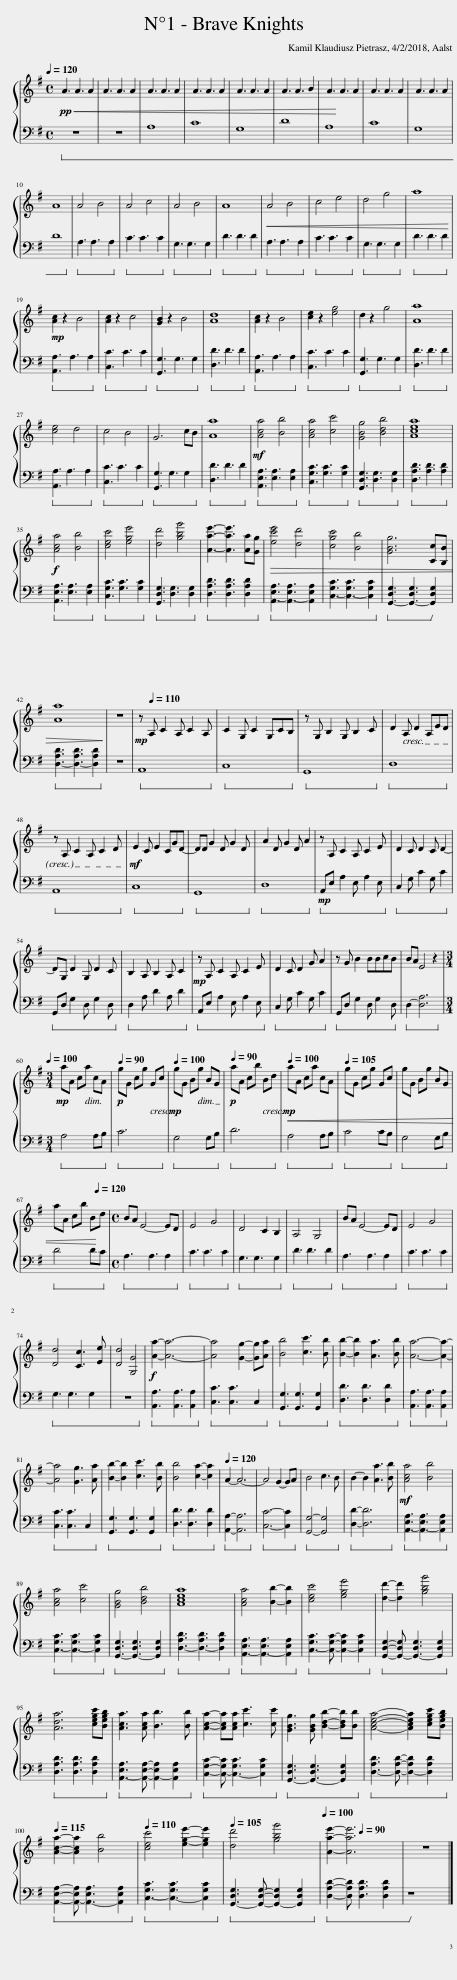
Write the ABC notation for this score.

X:1
%%score { 1 | 2 }
L:1/8
Q:1/4=120
M:4/4
I:linebreak $
K:G
V:1 treble
V:2 bass
V:1
!pp!!<(! A3 A3 A2 | A3 A3 A2 | A3 A3 A2 | A3 A3 A2 | A3 A3 A2 | %5
 A3 A3 B2 | A3!<)! A3 A2 | A3 A3 A2 | A3 A3 A2 |$ A8 | %10
 A4 B4 | A4 c4 | A4 B4 | A8 |!<(! A4 B4 | %15
 c4 e4 | d4 g4 | a8!<)! |$!mp! [Ac]2 z2 B4 | [Ac]2 z2 c4 | %20
 [GB]2 z2 B4 | [Ad]8 | [Ac]2 z2 B4 | [ce]2 z2 [eg]4 | d2 z2 g4 | %25
 [Aa]8 |$ [ce]4 d4 | c4 B4 | G6 cB | [Aa]8 | %30
!mf! [Aca]4 [Bb]4 | [Aca]4 [cc']4 | [GBg]4 [Bdb]4 | [Acea]8 |$!f! [Aca]4 [Bb]4 | %35
 [cec']4 [ege']4 | [dd']4 [gbg']4 | [Aae']3- [Aae']3 [Aa][Gg] |!>(! [ec'e']4 [dd']4 | [cgc']4 [Bb]4 | %40
 [GBg]6 [Cc][B,B] |$ [Aa]8!>)! | z8 |!mp! z[Q:1/4=110] A, C2 A, C2 A, | C2 G, C2 G,CB, | %45
 z G, B,2 G, B,2 C | D2 A, D2 A,ED |$ z A, C2 A, C2 D |!mf! E2 C E2 CGD- | DD G2 D G2 D | %50
 A2 D G2 D A2 | z A, C2 A, C2 E | D2 C D2 C D2- |$ DG, D2 G, D2 C | B,2 A, B,2 A, C2 | %55
!mp! z A, C2 A, C2 E | D2 C D2 G A2 | z G B2 BBcB | BA E4 z2 |$[M:3/4][Q:1/4=100]!mp! aA ca cA | %60
[Q:1/4=90]!p! gG cg Gc |[Q:1/4=100]!mp! gG Bg BG |[Q:1/4=90]!p! aA cb Bd |[Q:1/4=100]!mp! aA ca cA |[Q:1/4=105] gG cg Gc | %65
 gG Bg BG |$ aA cb Bd |[M:4/4][Q:1/4=120] BA E4- ED | E4 G4 | D4 C2 B,2 | %70
 A,4 G,4 | BA E4- ED | E4 G4 |$ [Dd]4 [Cc]3 [Ee] | [Dd]4 [G,G]4 | %75
!f! [Aa]2- [Aa]6- | [Aa]4 [Gg]2- [Gg][Aa] | [Bb]4 [cc']3 [Bb] | [Bb]2- [Bb]2 [Aa]3 [Bb] | [Aa]6- [Aa]2- |$ %80
 [Aa]4 [Gg]3 [Aa] | [Bb]2- [Bb]2 [cc']3 [Bb] | [Bb]4 [ca]2- [ca]2 |[Q:1/4=120] A2- A6- | A4 G2- GA | %85
 B4 c3 B | B2- B2 [Aa]3 [Bb] |!mf! [Aca]4 [Bb]4 |$ [Aca]4 [cc']4 | [GBg]4 [Bdb]4 | %90
 [Acea]8 | [Aca]4 [Bb]2- [Bb]2 | [cec']4 [ege']4 | [dd']2- [dd']2 [gbg']4 |$ [Ada]6 [cegc'][Begb] | %95
 [Aca]3 [Aca] [Bb]3 [Bb] | [Aca]2- [Aca][Aca] [cc']3 [cc'] | [GBg]3 [GBg] [Bdb]2- [Bdb][Bb] | [Acea]4- [Acea]2 [cegc'][Begb] |$[Q:1/4=115] [Aca]2- [Aca]2 [Bb]4 | %100
[Q:1/4=110] [cec']4 [ege']2- [ege']2 |[Q:1/4=105] [dd']4 [gbg']4 |[Q:1/4=100] [Aae']2- [Aae']6[Q:1/4=90] | z8 |] %104
V:2
!ped! z8 | z8 | A,8 | C8 | G,8 | %5
 D8 | A,8 | C8 | G,8 |$ D8!ped-up! | %10
!ped! A,3 A,3 A,2!ped-up! |!ped! C3 C3 C2!ped-up! |!ped! G,3 G,3 G,2!ped-up! |!ped! D3 D3 D2!ped-up! |!ped! A,3 A,3 A,2!ped-up! | %15
!ped! C3 C3 C2!ped-up! |!ped! G,3 G,3 G,2!ped-up! |!ped! D3 D3 D2!ped-up! |$!ped! [A,,A,]3 A,3 A,2!ped-up! |!ped! [C,C]3 C3 C2!ped-up! | %20
!ped! [G,,G,]3 G,3 G,2!ped-up! |!ped! [D,D]3 D3 D2!ped-up! |!ped! [A,,A,]3 A,3 A,2!ped-up! |!ped! [C,C]3 C3 C2!ped-up! |!ped! [G,,G,]3 G,3 G,2!ped-up! | %25
!ped! [D,D]3 D3 D2!ped-up! |$!ped! [A,,A,]3 A,3 A,2!ped-up! |!ped! [C,C]3 C3 C2!ped-up! |!ped! [G,,G,]3 G,3 G,2!ped-up! |!ped! [D,D]3 D3 D2!ped-up! | %30
!ped! [A,,E,A,]3 [E,A,]3 [E,A,]2!ped-up! |!ped! [C,G,C]3 [G,C]3 [G,C]2!ped-up! |!ped! [G,,D,G,]3 [D,G,]3 [D,G,]2!ped-up! |!ped! [D,A,D]3 [A,D]3 [A,D]2!ped-up! |$!ped! [A,,E,A,]3 [E,A,]3 [E,A,]2!ped-up! | %35
!ped! [C,G,C]3 [G,C]3 [G,C]2!ped-up! |!ped! [G,,D,G,]3 [D,G,]3 [D,G,]2!ped-up! |!ped! [D,A,D]3 [D,A,D]3 [D,A,D]2!ped-up! |!ped! [A,,-E,A,]3 [A,,-E,A,]3 [A,,E,A,]2 | [C,-G,C]3 [C,-G,C]3 [C,G,C]2!ped-up! | %40
!ped! [G,,-D,G,]3 [G,,-D,G,]3 [G,,D,G,]2!ped-up! |$!ped! [D,-A,D]3 [D,-A,D]3 [D,A,D]2!ped-up! | z8 |!ped! A,,8!ped-up! |!ped! C,8!ped-up! | %45
!ped! G,,8!ped-up! |!ped! D,8!ped-up! |$!ped! A,,8!ped-up! |!ped! C,8!ped-up! |!ped! G,,8!ped-up! | %50
!ped! D,8!ped-up! |!mp!!ped! A,,E, A,2 E, A,2 E,!ped-up! |!ped! C,2 G, C2 G, C2!ped-up! |$!ped! G,,D, G,2 D, G,2 D,!ped-up! |!ped! D,2 A, D2 A, D2!ped-up! | %55
!ped! A,,E, A,2 E, A,2 E,!ped-up! |!ped! C,2 G, C2 G, C2!ped-up! |!ped! G,,D, G,2 D, G,2 D,!ped-up! |!ped! D,2- [D,A,]6!ped-up! |$[M:3/4]!ped! A,4 A,B,!ped-up! | %60
!ped! C6!ped-up! |!ped! G,4 G,B,!ped-up! |!ped! D6!ped-up! |!<(!!ped! A,4 A,B,!ped-up! |!ped! C4 CB,!ped-up! | %65
!ped! G,4 G,B,!ped-up! |$!ped! D4 D!<)!C!ped-up! |[M:4/4]!ped! A,3 A,3 A,2!ped-up! |!ped! C3 C3 C2!ped-up! |!ped! G,3 G,3 G,2!ped-up! | %70
!ped! D3 D3 D2!ped-up! |!ped! A,3 A,3 A,2!ped-up! |!ped! C3 C3 C2!ped-up! |$!ped! G,3 G,3 G,2 | z8!ped-up! | %75
!ped! [A,,A,]3 [A,,A,]3 [A,,A,]2!ped-up! |!ped! [C,C]3 [C,C]3 C,2!ped-up! |!ped! [G,,G,]3 [G,,G,]3 [G,,G,]2!ped-up! |!ped! [D,D]3 [D,D]3 [D,D]2!ped-up! |!ped! [A,,A,]3 [A,,A,]3 [A,,A,]2!ped-up! |$ %80
!ped! [C,C]3 [C,C]3 C,2!ped-up! |!ped! [G,,G,]3 [G,,G,]3 [G,,G,]2!ped-up! |!ped! [D,D]3 [D,D]3 [D,D]2!ped-up! |!ped! [A,,A,]2- [A,,A,]6!ped-up! |!ped! [C,C]6- [C,C]2!ped-up! | %85
!ped! [G,,G,]4- [G,,G,]4!ped-up! |!ped! [D,D]2- [D,D]6!ped-up! |!ped! [A,,-E,A,]3 [A,,-E,A,]3 [A,,E,A,]2!ped-up! |$!ped! [C,-G,C]3 [C,-G,C]3 [C,G,C]2!ped-up! |!ped! [G,,-D,G,]3 [G,,-D,G,]3 [G,,D,G,]2!ped-up! | %90
!ped! [D,-A,D]3 [D,-A,D]3 [D,A,D]2!ped-up! |!ped! [A,,-E,A,]3 [A,,-E,A,]3 [A,,E,A,]2!ped-up! |!ped! [C,-G,C]3 [C,G,C]- [C,-G,C]2 [C,G,C]2!ped-up! |!ped! [G,,D,G,]2- [G,,-D,G,] [G,,-D,G,]3 [G,,D,G,]2!ped-up! |$!ped! [D,A,D]3 [D,A,D]3 [D,A,D]2!ped-up! | %95
!ped! [A,,-E,A,]3 [A,,E,A,]- [A,,-E,A,]2 [A,,E,A,]2!ped-up! |!ped! [C,G,C]2- [C,-G,C] [C,-G,C]3 [C,G,C]2!ped-up! |!ped! [G,,-D,G,]3 [G,,-D,G,]3 [G,,D,G,]2!ped-up! |!ped! [D,-A,D]3 [D,A,D]- [D,-A,D]2 [D,A,D]2!ped-up! |$!ped! [A,,E,A,]2- [A,,-E,A,] [A,,-E,A,]3 [A,,E,A,]2!ped-up! | %100
!ped! [C,-G,C]3 [C,-G,C]3 [C,G,C]2!ped-up! |!ped! [G,,-D,G,]3 [G,,D,G,]- [G,,-D,G,]2 [G,,D,G,]2!ped-up! |!ped! [D,A,D]2- [D,A,D] [D,A,D]3 [D,A,D]2 | z8!ped-up! |] %104
